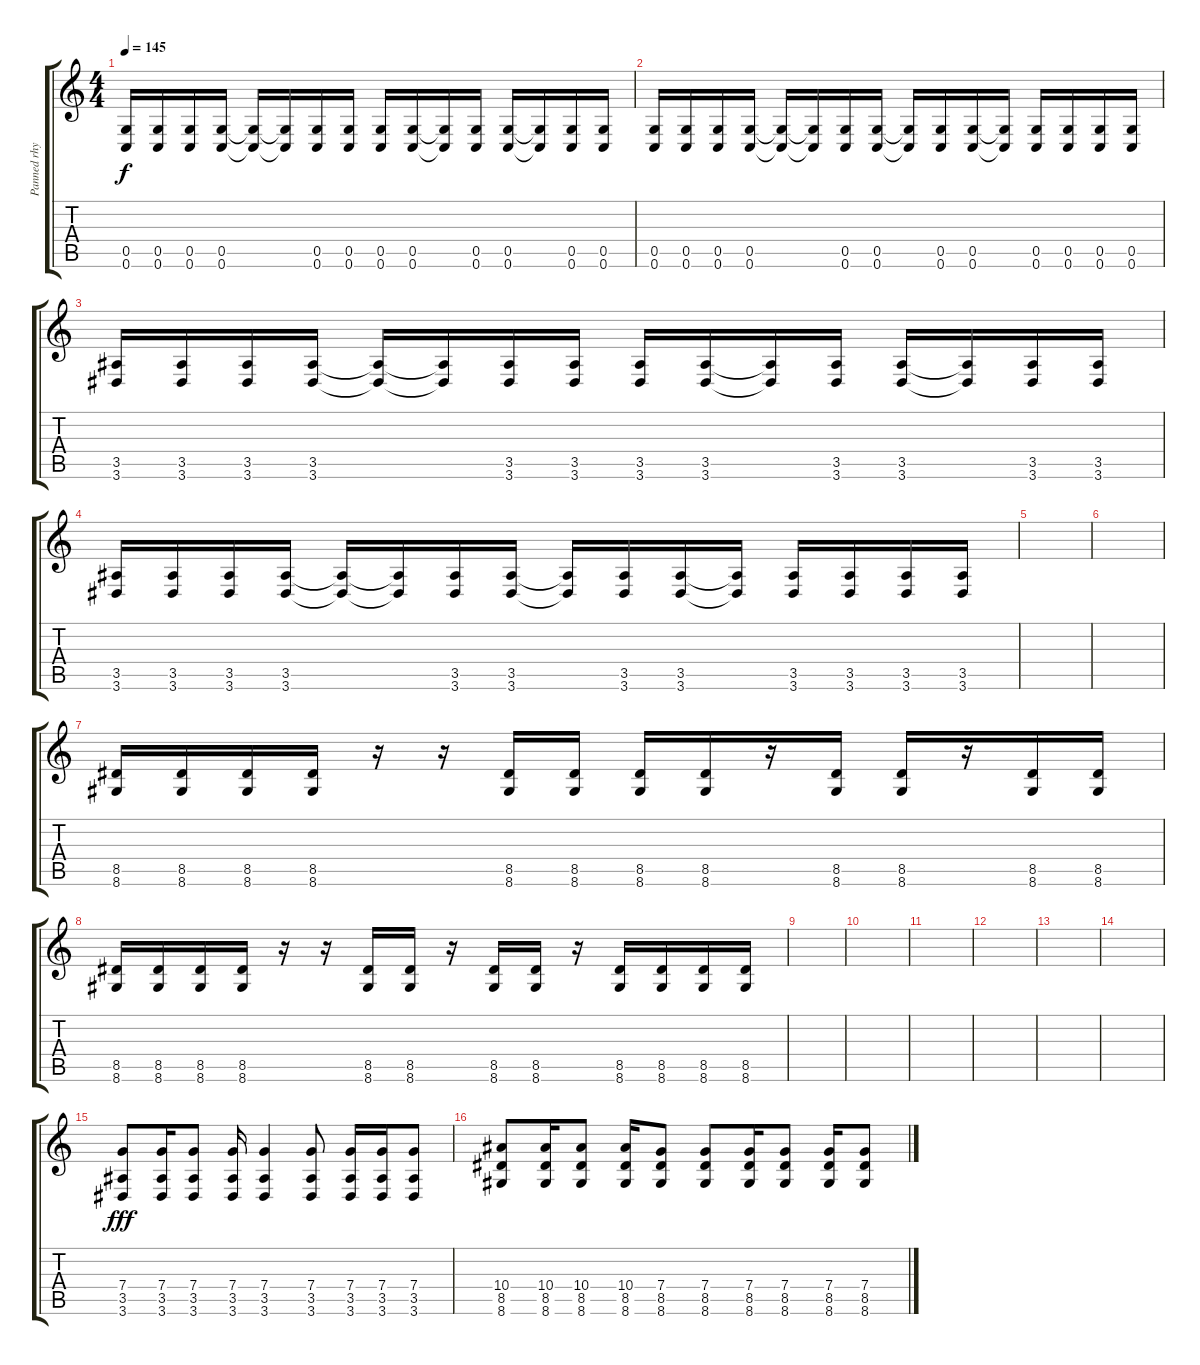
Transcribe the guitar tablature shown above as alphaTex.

\track ("Panned rhythm guitar 2" "Panned rhy") {instrument distortionguitar}
\staff {score tabs}
\tuning (D4 A3 F3 C3 G2 C2) {hide}
\ts (4 4)
\tempo 145
\clef g2
\ks c
(0.5 0.6).16{dy f} (0.5 0.6).16 (0.5 0.6).16 (0.5 0.6).16 (0.5{t} 0.6{t}).16 (0.5{t} 0.6{t}).16 (0.5 0.6).16 (0.5 0.6).16 (0.5 0.6).16 (0.5 0.6).16 (0.5{t} 0.6{t}).16 (0.5 0.6).16 (0.5 0.6).16 (0.5{t} 0.6{t}).16 (0.5 0.6).16 (0.5 0.6).16 |
(0.5 0.6).16 (0.5 0.6).16 (0.5 0.6).16 (0.5 0.6).16 (0.5{t} 0.6{t}).16 (0.5{t} 0.6{t}).16 (0.5 0.6).16 (0.5 0.6).16 (0.5{t} 0.6{t}).16 (0.5 0.6).16 (0.5 0.6).16 (0.5{t} 0.6{t}).16 (0.5 0.6).16 (0.5 0.6).16 (0.5 0.6).16 (0.5 0.6).16 |
(3.5 3.6).16 (3.5 3.6).16 (3.5 3.6).16 (3.5 3.6).16 (3.5{t} 3.6{t}).16 (3.5{t} 3.6{t}).16 (3.5 3.6).16 (3.5 3.6).16 (3.5 3.6).16 (3.5 3.6).16 (3.5{t} 3.6{t}).16 (3.5 3.6).16 (3.5 3.6).16 (3.5{t} 3.6{t}).16 (3.5 3.6).16 (3.5 3.6).16 |
(3.5 3.6).16 (3.5 3.6).16 (3.5 3.6).16 (3.5 3.6).16 (3.5{t} 3.6{t}).16 (3.5{t} 3.6{t}).16 (3.5 3.6).16 (3.5 3.6).16 (3.5{t} 3.6{t}).16 (3.5 3.6).16 (3.5 3.6).16 (3.5{t} 3.6{t}).16 (3.5 3.6).16 (3.5 3.6).16 (3.5 3.6).16 (3.5 3.6).16 |
|
|
(8.5 8.6).16 (8.5 8.6).16 (8.5 8.6).16 (8.5 8.6).16 r.16 r.16 (8.5 8.6).16 (8.5 8.6).16 (8.5 8.6).16 (8.5 8.6).16 r.16 (8.5 8.6).16 (8.5 8.6).16 r.16 (8.5 8.6).16 (8.5 8.6).16 |
(8.5 8.6).16 (8.5 8.6).16 (8.5 8.6).16 (8.5 8.6).16 r.16 r.16 (8.5 8.6).16 (8.5 8.6).16 r.16 (8.5 8.6).16 (8.5 8.6).16 r.16 (8.5 8.6).16 (8.5 8.6).16 (8.5 8.6).16 (8.5 8.6).16 |
|
|
|
|
|
|
(7.4 3.5 3.6).8{dy fff} (7.4 3.5 3.6).16 (7.4 3.5 3.6).8 (7.4 3.5 3.6).16 (7.4 3.5 3.6).4 (7.4 3.5 3.6).8 (7.4 3.5 3.6).16 (7.4 3.5 3.6).16 (7.4 3.5 3.6).8 |
(10.4 8.5 8.6).8 (10.4 8.5 8.6).16 (10.4 8.5 8.6).8 (10.4 8.5 8.6).16 (7.4 8.5 8.6).8 (7.4 8.5 8.6).8 (7.4 8.5 8.6).16 (7.4 8.5 8.6).8 (7.4 8.5 8.6).16 (7.4 8.5 8.6).8
